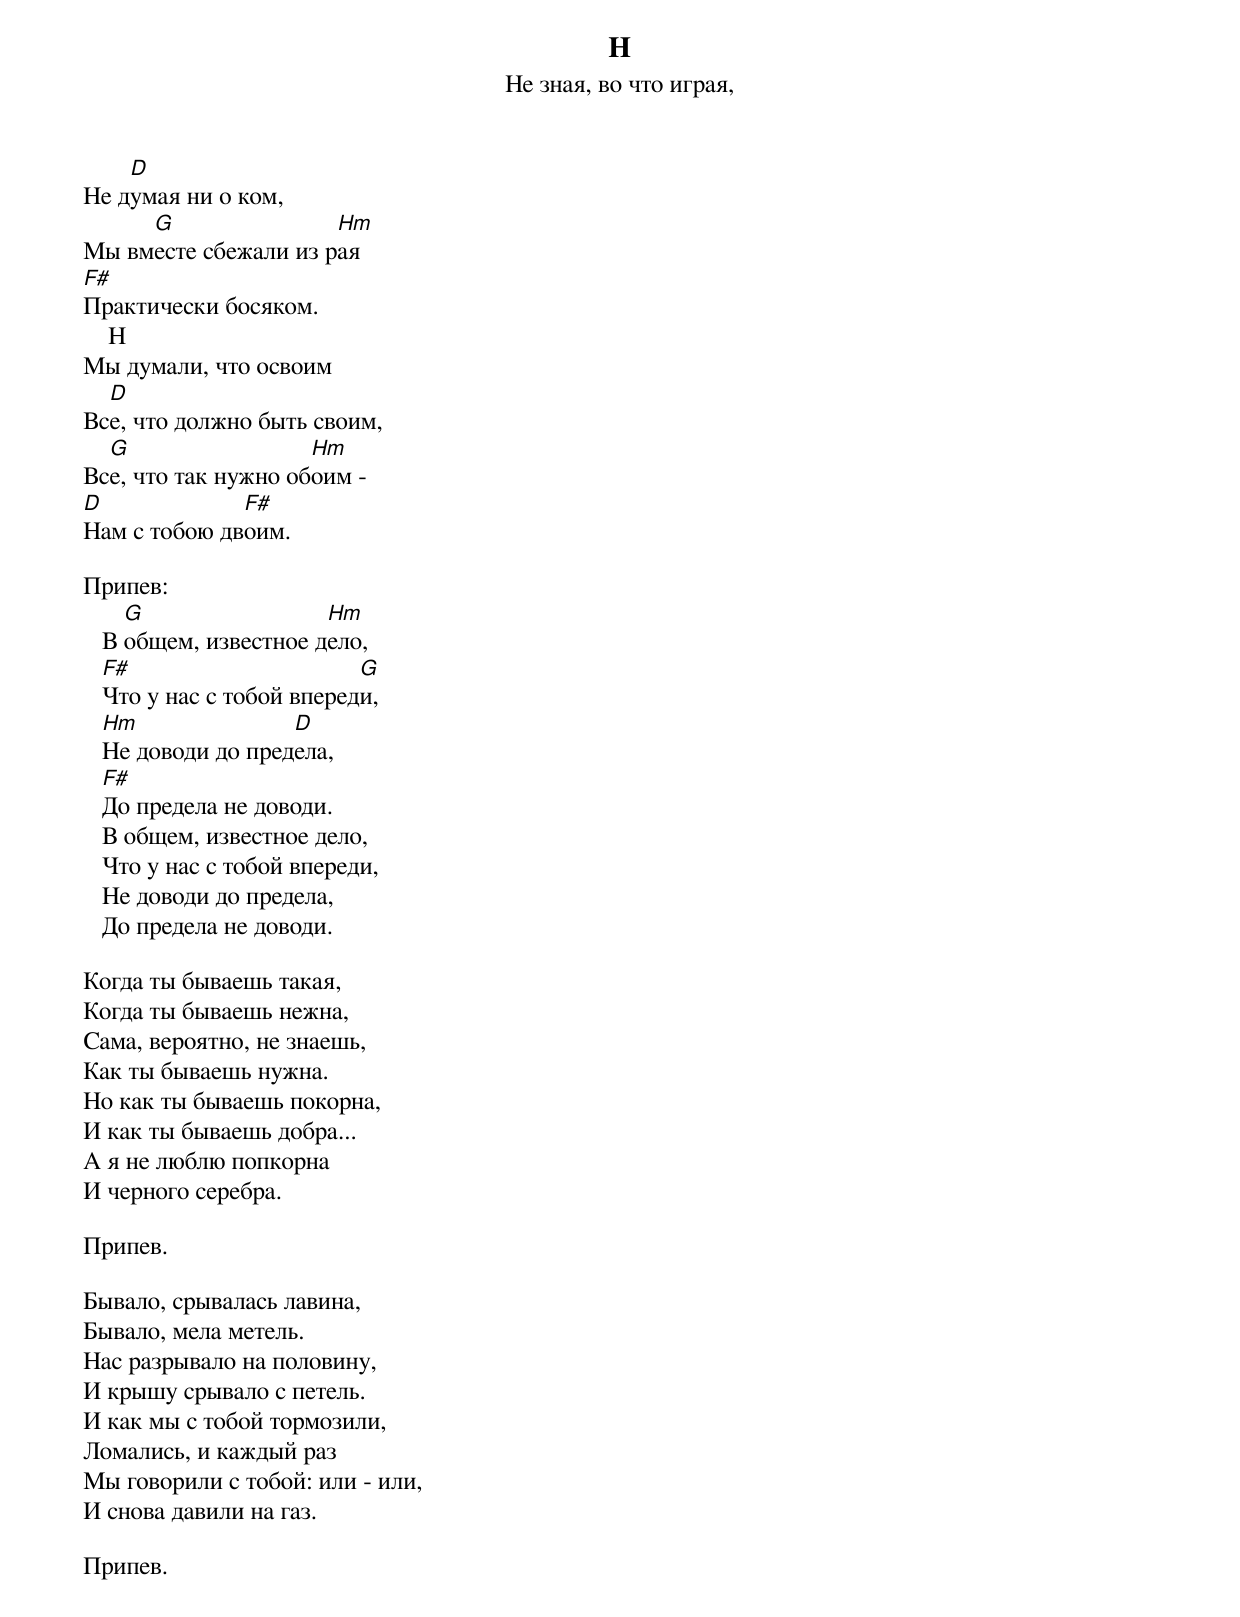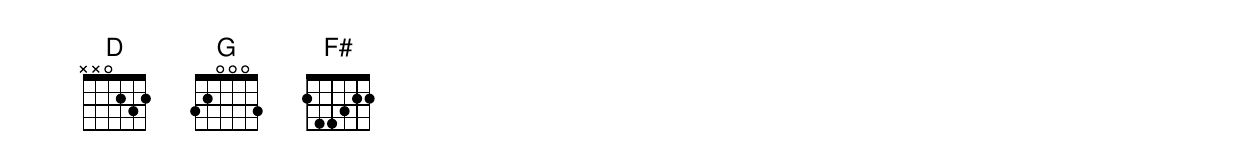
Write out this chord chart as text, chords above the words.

     H
Не зная, во что играя,
    D
Не думая ни о ком,
     G                Hm
Мы вместе сбежали из рая
F#
Практически босяком.
    H
Мы думали, что освоим
  D
Все, что должно быть своим,
  G                  Hm
Все, что так нужно обоим -
D             F#
Нам с тобою двоим.

Припев:
     G                 Hm
   В общем, известное дело,
   F#                      G
   Что у нас с тобой впереди,
   Hm               D
   Не доводи до предела,
   F#
   До предела не доводи.
   В общем, известное дело,
   Что у нас с тобой впереди,
   Не доводи до предела,
   До предела не доводи.

Когда ты бываешь такая,
Когда ты бываешь нежна,
Сама, вероятно, не знаешь,
Как ты бываешь нужна.
Но как ты бываешь покорна,
И как ты бываешь добра...
А я не люблю попкорна
И черного серебра.

Припев.

Бывало, срывалась лавина,
Бывало, мела метель.
Нас разрывало на половину,
И крышу срывало с петель.
И как мы с тобой тормозили,
Ломались, и каждый раз
Мы говорили с тобой: или - или,
И снова давили на газ.

Припев.
